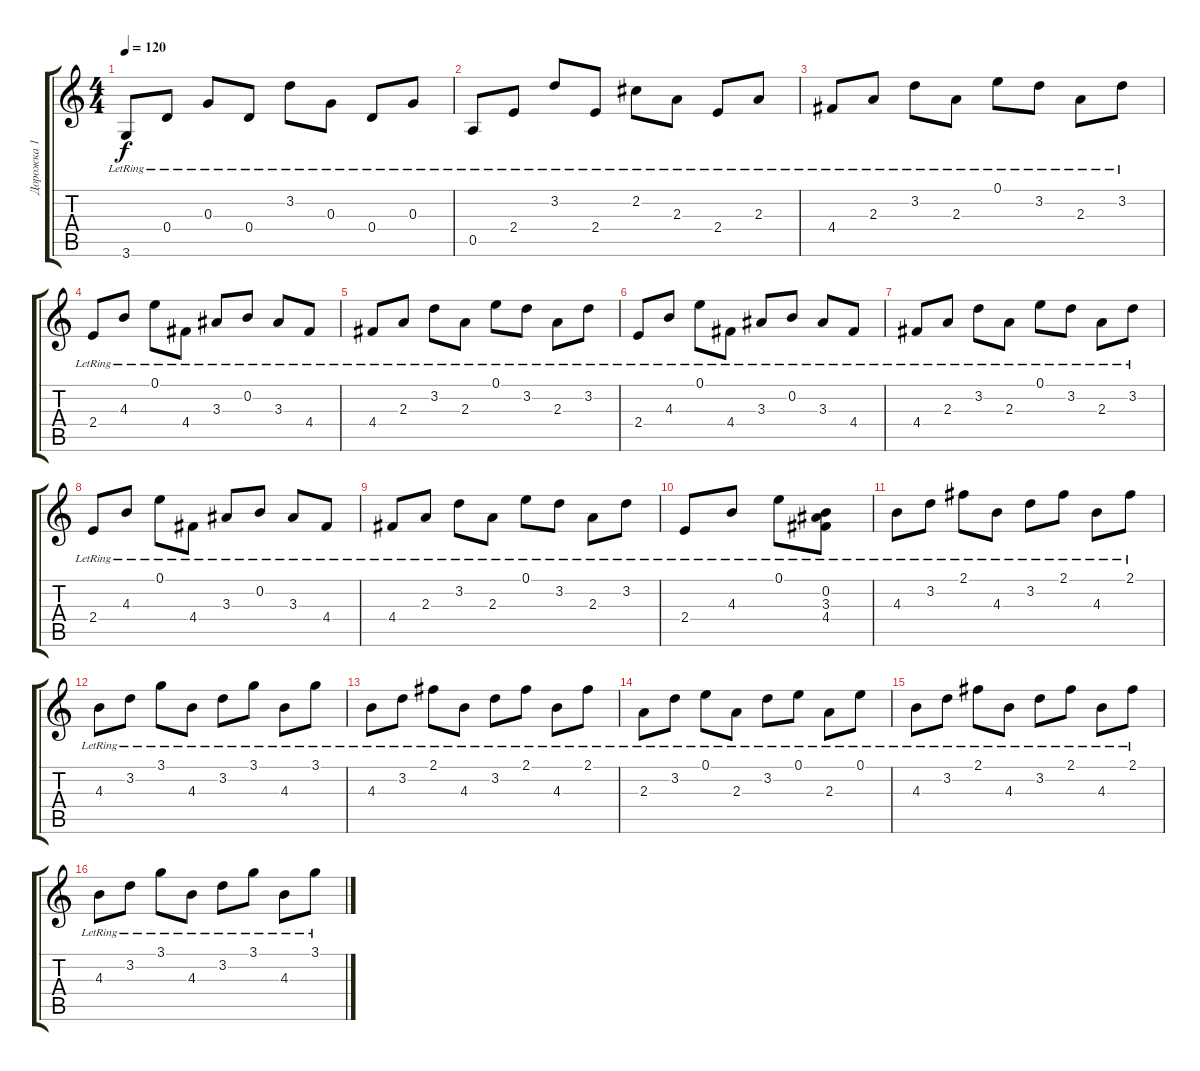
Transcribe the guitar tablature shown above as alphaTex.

\track ("Дорожка 1" "Дорожка 1") {instrument acousticguitarsteel}
\staff {score tabs}
\tuning (E4 B3 G3 D3 A2 E2) {hide}
\ts (4 4)
\tempo 120
\clef g2
\ks c
3.6{lr}.8{dy f} 0.4{lr}.8 0.3{lr}.8 0.4{lr}.8 3.2{lr}.8 0.3{lr}.8 0.4{lr}.8 0.3{lr}.8 |
0.5{lr}.8 2.4{lr}.8 3.2{lr}.8 2.4{lr}.8 2.2{lr}.8 2.3{lr}.8 2.4{lr}.8 2.3{lr}.8 |
4.4{lr}.8 2.3{lr}.8 3.2{lr}.8 2.3{lr}.8 0.1{lr}.8 3.2{lr}.8 2.3{lr}.8 3.2{lr}.8 |
2.4{lr}.8 4.3{lr}.8 0.1{lr}.8 4.4{lr}.8 3.3{lr}.8 0.2{lr}.8 3.3{lr}.8 4.4{lr}.8 |
4.4{lr}.8 2.3{lr}.8 3.2{lr}.8 2.3{lr}.8 0.1{lr}.8 3.2{lr}.8 2.3{lr}.8 3.2{lr}.8 |
2.4{lr}.8 4.3{lr}.8 0.1{lr}.8 4.4{lr}.8 3.3{lr}.8 0.2{lr}.8 3.3{lr}.8 4.4{lr}.8 |
4.4{lr}.8 2.3{lr}.8 3.2{lr}.8 2.3{lr}.8 0.1{lr}.8 3.2{lr}.8 2.3{lr}.8 3.2{lr}.8 |
2.4{lr}.8 4.3{lr}.8 0.1{lr}.8 4.4{lr}.8 3.3{lr}.8 0.2{lr}.8 3.3{lr}.8 4.4{lr}.8 |
4.4{lr}.8 2.3{lr}.8 3.2{lr}.8 2.3{lr}.8 0.1{lr}.8 3.2{lr}.8 2.3{lr}.8 3.2{lr}.8 |
2.4{lr}.8 4.3{lr}.8 0.1{lr}.8 (0.2{lr} 3.3{lr} 4.4{lr}).8 |
4.3{lr}.8 3.2{lr}.8 2.1{lr}.8 4.3{lr}.8 3.2{lr}.8 2.1{lr}.8 4.3{lr}.8 2.1{lr}.8 |
4.3{lr}.8 3.2{lr}.8 3.1{lr}.8 4.3{lr}.8 3.2{lr}.8 3.1{lr}.8 4.3{lr}.8 3.1{lr}.8 |
4.3{lr}.8 3.2{lr}.8 2.1{lr}.8 4.3{lr}.8 3.2{lr}.8 2.1{lr}.8 4.3{lr}.8 2.1{lr}.8 |
2.3{lr}.8 3.2{lr}.8 0.1{lr}.8 2.3{lr}.8 3.2{lr}.8 0.1{lr}.8 2.3{lr}.8 0.1{lr}.8 |
4.3{lr}.8 3.2{lr}.8 2.1{lr}.8 4.3{lr}.8 3.2{lr}.8 2.1{lr}.8 4.3{lr}.8 2.1{lr}.8 |
4.3{lr}.8 3.2{lr}.8 3.1{lr}.8 4.3{lr}.8 3.2{lr}.8 3.1{lr}.8 4.3{lr}.8 3.1{lr}.8
